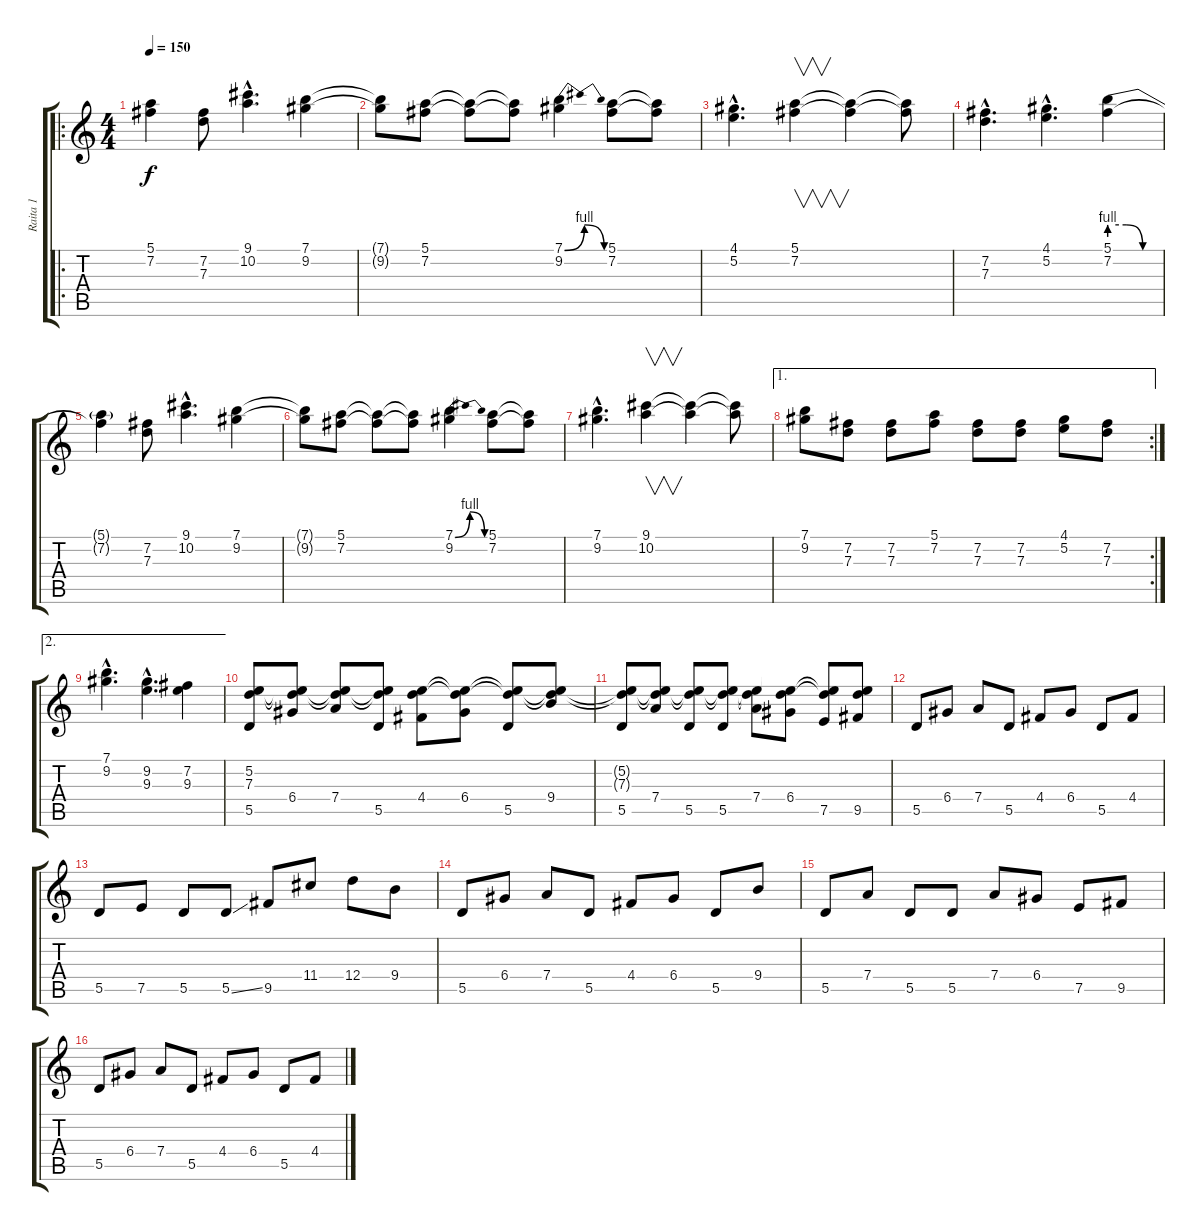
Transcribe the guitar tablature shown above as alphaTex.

\track ("Raita 1" "Raita 1") {instrument distortionguitar}
\staff {score tabs}
\tuning (E4 B3 G3 D3 A2 E2) {hide}
\ro
\ts (4 4)
\tempo 150
\clef g2
\ks c
(5.1{t} 7.2{t}).4{dy f} (7.2 7.3).8 (9.1{hac} 10.2{hac}).4{d} (7.1 9.2).4 |
(7.1{t} 9.2{t}).8 (5.1 7.2).8 (5.1{t} 7.2{t}).8 (5.1{t} 7.2{t}).8 (7.1{be (bendrelease 0 0 30 4 30 4 60 0)} 9.2).4 (5.1 7.2).8 (5.1{t} 7.2{t}).8 |
(4.1{hac} 5.2{hac}).4{d} (5.1 7.2).4{v} (5.1{t} 7.2{t}).4 (5.1{t} 7.2{t}).8 |
(7.2{hac} 7.3{hac}).4{d} (4.1{hac} 5.2{hac}).4{d} (5.1{be (custom 0 4 20 4 40 0 60 0)} 7.2).4 |
(5.1{t} 7.2{t}).4 (7.2 7.3).8 (9.1{hac} 10.2{hac}).4{d} (7.1 9.2).4 |
(7.1{t} 9.2{t}).8 (5.1 7.2).8 (5.1{t} 7.2{t}).8 (5.1{t} 7.2{t}).8 (7.1{be (bendrelease 0 0 30 4 30 4 60 0)} 9.2).4 (5.1 7.2).8 (5.1{t} 7.2{t}).8 |
(7.1{hac} 9.2{hac}).4{d} (9.1 10.2).4{v} (9.1{t} 10.2{t}).4 (9.1{t} 10.2{t}).8 |
\ae 1
\rc 2
(7.1 9.2).8 (7.2 7.3).8 (7.2 7.3).8 (5.1 7.2).8 (7.2 7.3).8 (7.2 7.3).8 (4.1 5.2).8 (7.2 7.3).8 |
\ae 2
(7.1{hac} 9.2{hac}).4{d} (9.2{hac} 9.3{hac}).4{d} (7.2 9.3).4 |
(5.2 7.3 5.5).8 (5.2{t} 7.3{t} 6.4).8 (5.2{t} 7.3{t} 7.4).8 (5.2{t} 7.3{t} 5.5).8 (5.2{t} 7.3{t} 4.4).8 (5.2{t} 7.3{t} 6.4).8 (5.2{t} 7.3{t} 5.5).8 (5.2{t} 7.3{t} 9.4).8 |
(5.2{t} 7.3{t} 5.5).8 (5.2{t} 7.3{t} 7.4).8 (5.2{t} 7.3{t} 5.5).8 (5.2{t} 7.3{t} 5.5).8 (5.2{t} 7.3{t} 7.4).8 (5.2{t} 7.3{t} 6.4).8 (5.2{t} 7.3{t} 7.5).8 (5.2{t} 7.3{t} 9.5).8 |
5.5.8 6.4.8 7.4.8 5.5.8 4.4.8 6.4.8 5.5.8 4.4.8 |
5.5.8 7.5.8 5.5.8 5.5{ss}.8 9.5.8 11.4.8 12.4.8 9.4.8 |
5.5.8 6.4.8 7.4.8 5.5.8 4.4.8 6.4.8 5.5.8 9.4.8 |
5.5.8 7.4.8 5.5.8 5.5.8 7.4.8 6.4.8 7.5.8 9.5.8 |
5.5.8 6.4.8 7.4.8 5.5.8 4.4.8 6.4.8 5.5.8 4.4.8
